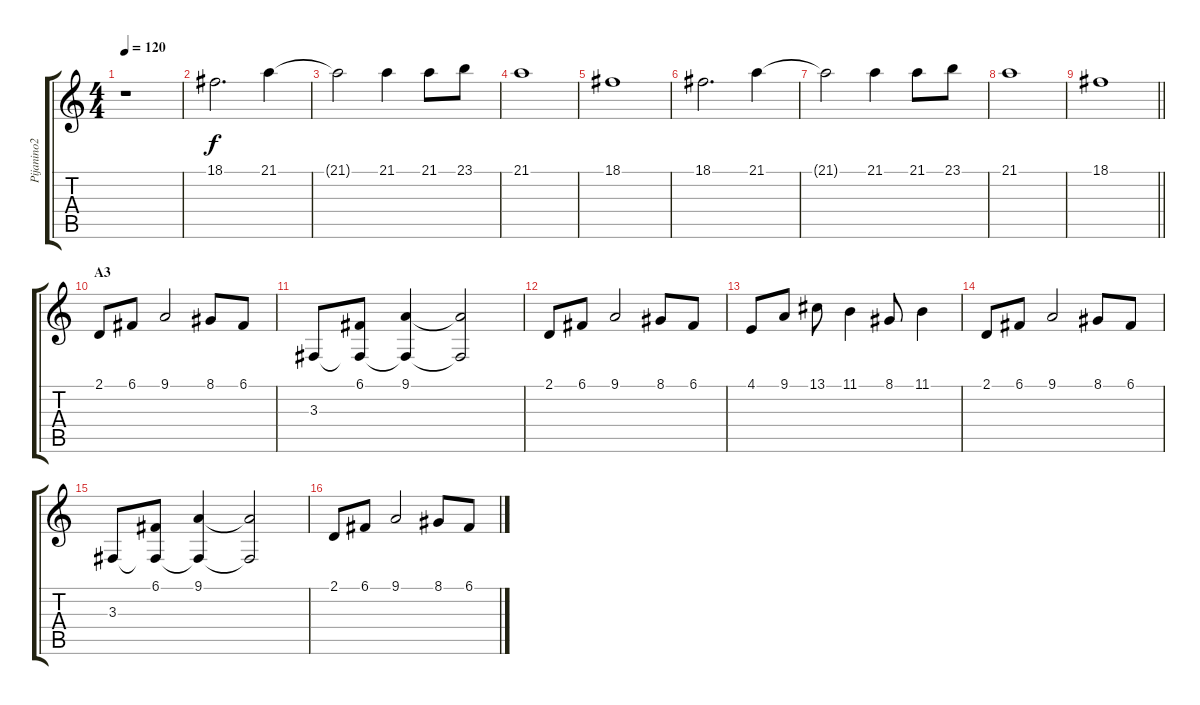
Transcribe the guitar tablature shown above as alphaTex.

\track ("Pijanino2" "Pijanino2") {instrument acousticgrandpiano}
\staff {score tabs}
\tuning (C4 G3 Eb3 Bb2 F2 C2) {hide}
\ts (4 4)
\tempo 120
\clef g2
\ks c
r.1{dy f} |
18.1.2{d} 21.1.4 |
21.1{t}.2 21.1.4 21.1.8 23.1.8 |
21.1.1 |
18.1.1 |
18.1.2{d} 21.1.4 |
21.1{t}.2 21.1.4 21.1.8 23.1.8 |
21.1.1 |
\barLineRight lightlight
18.1.1 |
\section ("" "A3")
2.1.8 6.1.8 9.1.2 8.1.8 6.1.8 |
3.3.8 (6.1 3.3{t}).8 (9.1 3.3{t}).4 (9.1{t} 3.3{t}).2 |
2.1.8 6.1.8 9.1.2 8.1.8 6.1.8 |
4.1.8 9.1.8 13.1.8 11.1.4 8.1.8 11.1.4 |
2.1.8 6.1.8 9.1.2 8.1.8 6.1.8 |
3.3.8 (6.1 3.3{t}).8 (9.1 3.3{t}).4 (9.1{t} 3.3{t}).2 |
2.1.8 6.1.8 9.1.2 8.1.8 6.1.8
